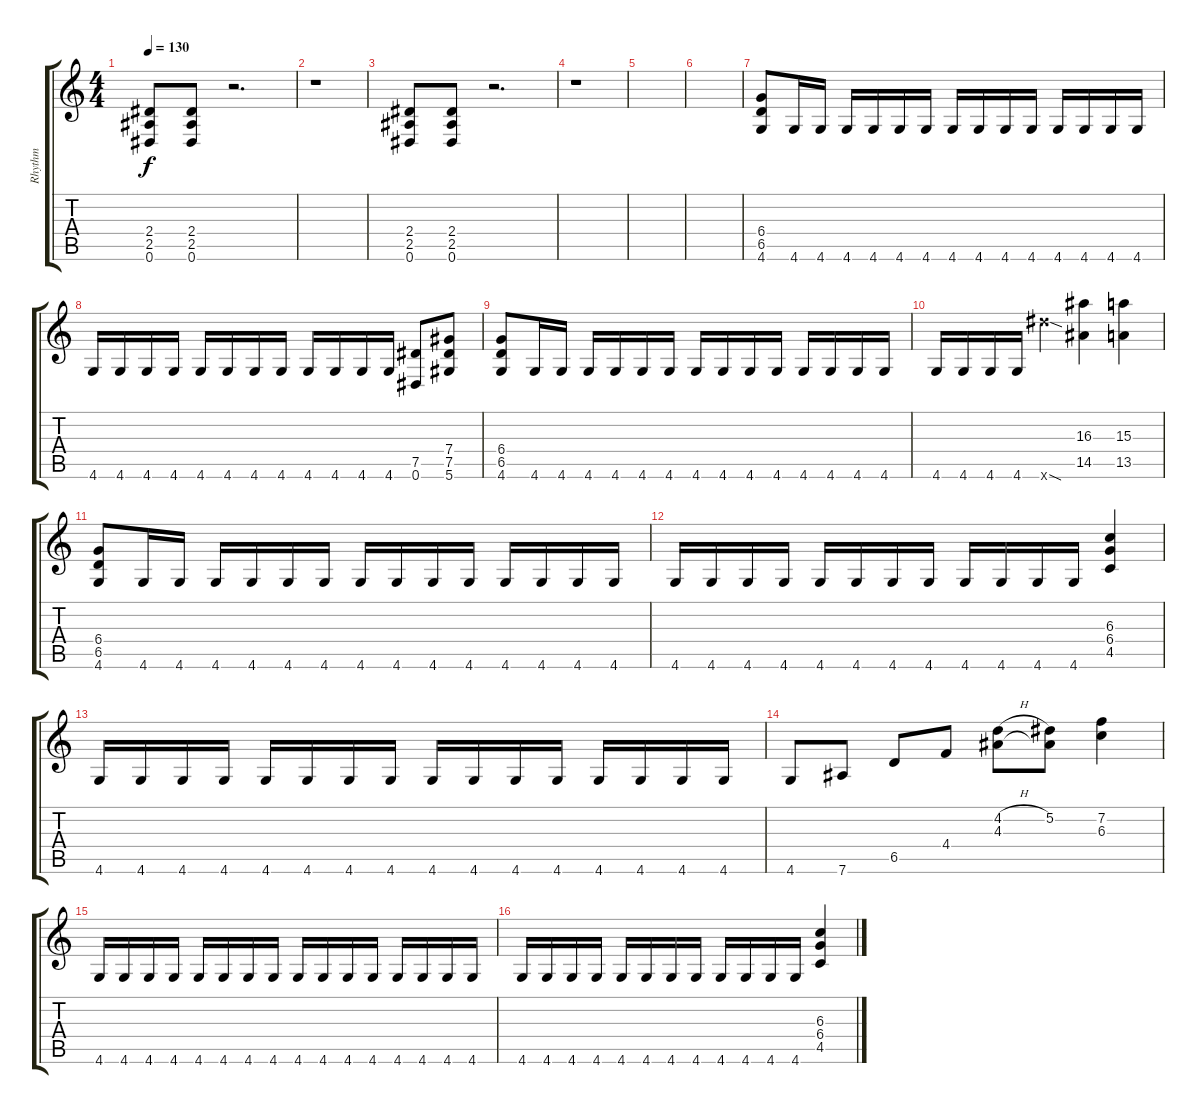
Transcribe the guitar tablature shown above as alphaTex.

\track ("Rhythm" "Rhythm") {instrument overdrivenguitar}
\staff {score tabs}
\tuning (Eb4 Bb3 Gb3 Db3 Ab2 Eb2) {hide}
\ts (4 4)
\tempo 130
\clef g2
\ks c
(2.4 2.5 0.6).8{dy f} (2.4 2.5 0.6).8 r.2{d} |
r.1 |
(2.4 2.5 0.6).8 (2.4 2.5 0.6).8 r.2{d} |
r.1 |
|
|
(6.4 6.5 4.6).8 4.6.16 4.6.16 4.6.16 4.6.16 4.6.16 4.6.16 4.6.16 4.6.16 4.6.16 4.6.16 4.6.16 4.6.16 4.6.16 4.6.16 |
4.6.16 4.6.16 4.6.16 4.6.16 4.6.16 4.6.16 4.6.16 4.6.16 4.6.16 4.6.16 4.6.16 4.6.16 (7.5 0.6).8 (7.4 7.5 5.6).8 |
(6.4 6.5 4.6).8 4.6.16 4.6.16 4.6.16 4.6.16 4.6.16 4.6.16 4.6.16 4.6.16 4.6.16 4.6.16 4.6.16 4.6.16 4.6.16 4.6.16 |
4.6.16 4.6.16 4.6.16 4.6.16 24.6{sod x}.4 (16.3 14.5).4 (15.3 13.5).4 |
(6.4 6.5 4.6).8 4.6.16 4.6.16 4.6.16 4.6.16 4.6.16 4.6.16 4.6.16 4.6.16 4.6.16 4.6.16 4.6.16 4.6.16 4.6.16 4.6.16 |
4.6.16 4.6.16 4.6.16 4.6.16 4.6.16 4.6.16 4.6.16 4.6.16 4.6.16 4.6.16 4.6.16 4.6.16 (6.3 6.4 4.5).4 |
4.6.16 4.6.16 4.6.16 4.6.16 4.6.16 4.6.16 4.6.16 4.6.16 4.6.16 4.6.16 4.6.16 4.6.16 4.6.16 4.6.16 4.6.16 4.6.16 |
4.6.8 7.6.8 6.5.8 4.4.8 (4.2{h} 4.3).8 (5.2 4.3{t}).8 (7.2 6.3).4 |
4.6.16 4.6.16 4.6.16 4.6.16 4.6.16 4.6.16 4.6.16 4.6.16 4.6.16 4.6.16 4.6.16 4.6.16 4.6.16 4.6.16 4.6.16 4.6.16 |
4.6.16 4.6.16 4.6.16 4.6.16 4.6.16 4.6.16 4.6.16 4.6.16 4.6.16 4.6.16 4.6.16 4.6.16 (6.3 6.4 4.5).4
